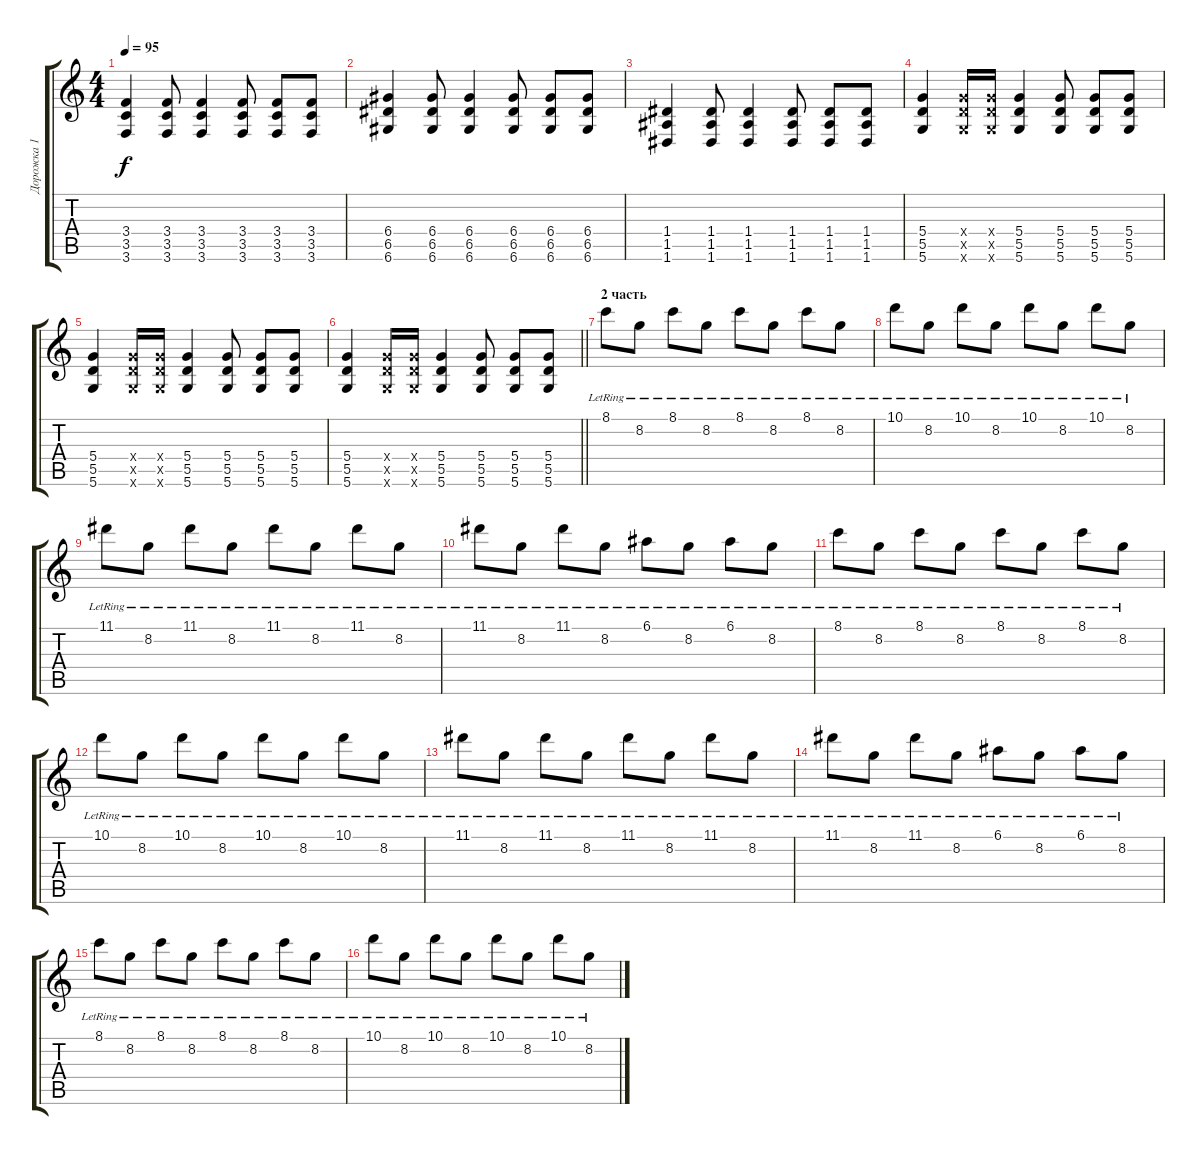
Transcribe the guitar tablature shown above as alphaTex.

\track ("Дорожка 1" "Дорожка 1") {instrument distortionguitar}
\staff {score tabs}
\tuning (E4 B3 G3 D3 A2 D2) {hide}
\ts (4 4)
\tempo 95
\clef g2
\ks c
(3.4 3.5 3.6).4{dy f} (3.4 3.5 3.6).8 (3.4 3.5 3.6).4 (3.4 3.5 3.6).8 (3.4 3.5 3.6).8 (3.4 3.5 3.6).8 |
(6.4 6.5 6.6).4 (6.4 6.5 6.6).8 (6.4 6.5 6.6).4 (6.4 6.5 6.6).8 (6.4 6.5 6.6).8 (6.4 6.5 6.6).8 |
(1.4 1.5 1.6).4 (1.4 1.5 1.6).8 (1.4 1.5 1.6).4 (1.4 1.5 1.6).8 (1.4 1.5 1.6).8 (1.4 1.5 1.6).8 |
(5.4 5.5 5.6).4 (5.4{x} 5.5{x} 5.6{x}).16 (5.4{x} 5.5{x} 5.6{x}).16 (5.4 5.5 5.6).4 (5.4 5.5 5.6).8 (5.4 5.5 5.6).8 (5.4 5.5 5.6).8 |
(5.4 5.5 5.6).4 (5.4{x} 5.5{x} 5.6{x}).16 (5.4{x} 5.5{x} 5.6{x}).16 (5.4 5.5 5.6).4 (5.4 5.5 5.6).8 (5.4 5.5 5.6).8 (5.4 5.5 5.6).8 |
\barLineRight lightlight
(5.4 5.5 5.6).4 (5.4{x} 5.5{x} 5.6{x}).16 (5.4{x} 5.5{x} 5.6{x}).16 (5.4 5.5 5.6).4 (5.4 5.5 5.6).8 (5.4 5.5 5.6).8 (5.4 5.5 5.6).8 |
\section ("" "2 часть")
8.1{lr}.8{volume 7 instrument electricguitarjazz} 8.2{lr}.8 8.1{lr}.8 8.2{lr}.8 8.1{lr}.8 8.2{lr}.8 8.1{lr}.8 8.2{lr}.8 |
10.1{lr}.8 8.2{lr}.8 10.1{lr}.8 8.2{lr}.8 10.1{lr}.8 8.2{lr}.8 10.1{lr}.8 8.2{lr}.8 |
11.1{lr}.8 8.2{lr}.8 11.1{lr}.8 8.2{lr}.8 11.1{lr}.8 8.2{lr}.8 11.1{lr}.8 8.2{lr}.8 |
11.1{lr}.8 8.2{lr}.8 11.1{lr}.8 8.2{lr}.8 6.1{lr}.8 8.2{lr}.8 6.1{lr}.8 8.2{lr}.8 |
8.1{lr}.8{instrument electricguitarjazz} 8.2{lr}.8 8.1{lr}.8 8.2{lr}.8 8.1{lr}.8 8.2{lr}.8 8.1{lr}.8 8.2{lr}.8 |
10.1{lr}.8 8.2{lr}.8 10.1{lr}.8 8.2{lr}.8 10.1{lr}.8 8.2{lr}.8 10.1{lr}.8 8.2{lr}.8 |
11.1{lr}.8 8.2{lr}.8 11.1{lr}.8 8.2{lr}.8 11.1{lr}.8 8.2{lr}.8 11.1{lr}.8 8.2{lr}.8 |
11.1{lr}.8 8.2{lr}.8 11.1{lr}.8 8.2{lr}.8 6.1{lr}.8 8.2{lr}.8 6.1{lr}.8 8.2{lr}.8 |
8.1{lr}.8{instrument electricguitarjazz} 8.2{lr}.8 8.1{lr}.8 8.2{lr}.8 8.1{lr}.8 8.2{lr}.8 8.1{lr}.8 8.2{lr}.8 |
10.1{lr}.8 8.2{lr}.8 10.1{lr}.8 8.2{lr}.8 10.1{lr}.8 8.2{lr}.8 10.1{lr}.8 8.2{lr}.8
